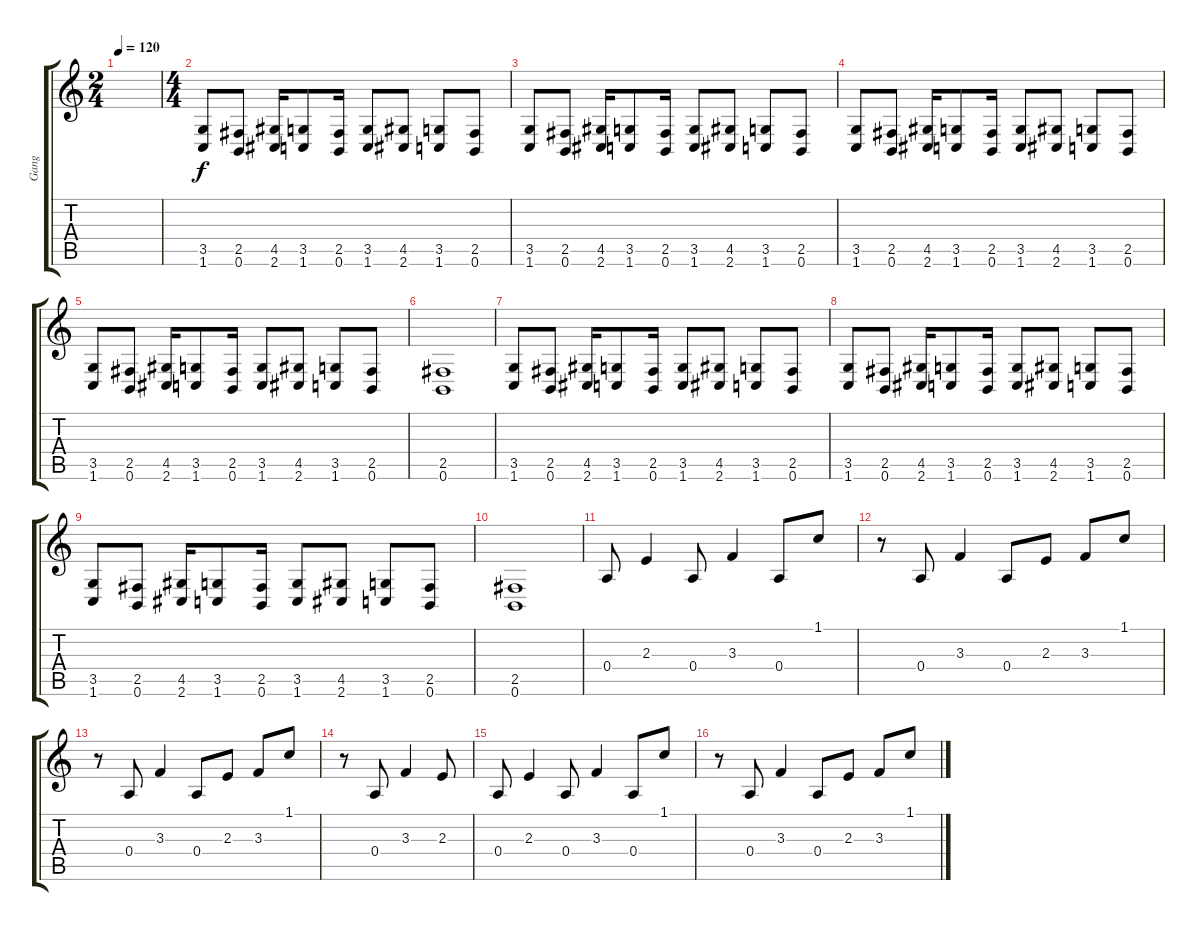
\track ("Gang" "Gang") {instrument distortionguitar}
\staff {score tabs}
\tuning (B3 Gb3 D3 A2 E2 B1) {hide}
\ts (2 4)
\tempo 120
\clef g2
\ks c
|
\ts (4 4)
(3.5 1.6).8 (2.5 0.6).8 (4.5 2.6).16 (3.5 1.6).8 (2.5 0.6).16 (3.5 1.6).8 (4.5 2.6).8 (3.5 1.6).8 (2.5 0.6).8 |
(3.5 1.6).8 (2.5 0.6).8 (4.5 2.6).16 (3.5 1.6).8 (2.5 0.6).16 (3.5 1.6).8 (4.5 2.6).8 (3.5 1.6).8 (2.5 0.6).8 |
(3.5 1.6).8 (2.5 0.6).8 (4.5 2.6).16 (3.5 1.6).8 (2.5 0.6).16 (3.5 1.6).8 (4.5 2.6).8 (3.5 1.6).8 (2.5 0.6).8 |
(3.5 1.6).8 (2.5 0.6).8 (4.5 2.6).16 (3.5 1.6).8 (2.5 0.6).16 (3.5 1.6).8 (4.5 2.6).8 (3.5 1.6).8 (2.5 0.6).8 |
(2.5 0.6).1 |
(3.5 1.6).8 (2.5 0.6).8 (4.5 2.6).16 (3.5 1.6).8 (2.5 0.6).16 (3.5 1.6).8 (4.5 2.6).8 (3.5 1.6).8 (2.5 0.6).8 |
(3.5 1.6).8 (2.5 0.6).8 (4.5 2.6).16 (3.5 1.6).8 (2.5 0.6).16 (3.5 1.6).8 (4.5 2.6).8 (3.5 1.6).8 (2.5 0.6).8 |
(3.5 1.6).8 (2.5 0.6).8 (4.5 2.6).16 (3.5 1.6).8 (2.5 0.6).16 (3.5 1.6).8 (4.5 2.6).8 (3.5 1.6).8 (2.5 0.6).8 |
(2.5 0.6).1 |
0.4.8{instrument electricguitarclean} 2.3.4 0.4.8 3.3.4 0.4.8 1.1.8 |
r.8 0.4.8 3.3.4 0.4.8 2.3.8 3.3.8 1.1.8 |
r.8 0.4.8 3.3.4 0.4.8 2.3.8 3.3.8 1.1.8 |
r.8 0.4.8 3.3.4 2.3.8 |
0.4.8{instrument electricguitarclean} 2.3.4 0.4.8 3.3.4 0.4.8 1.1.8 |
r.8 0.4.8 3.3.4 0.4.8 2.3.8 3.3.8 1.1.8
